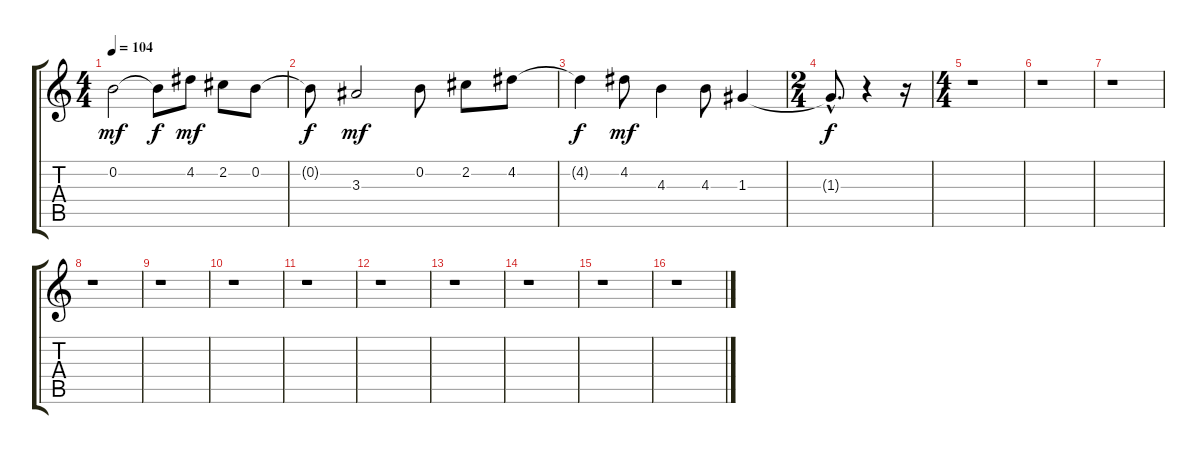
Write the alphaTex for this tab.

\track "" {instrument acousticguitarnylon}
\staff {score tabs}
\tuning (E4 B3 G3 D3 A2 E2) {hide}
\ts (4 4)
\tempo 104
\clef g2
\ks c
0.2.2{dy mf} 0.2{t}.8{dy f} 4.2.8{dy mf} 2.2.8 0.2.8 |
0.2{t}.8{dy f} 3.3.2{dy mf} 0.2.8 2.2.8 4.2.8 |
4.2{t}.4{dy f} 4.2.8{dy mf} 4.3.4 4.3.8 1.3.4 |
\ts (2 4)
1.3{hac t}.8{d dy f} r.4 r.16 |
\ts (4 4)
r.1 |
r.1 |
r.1 |
r.1 |
r.1 |
r.1 |
r.1 |
r.1 |
r.1 |
r.1 |
r.1 |
r.1
